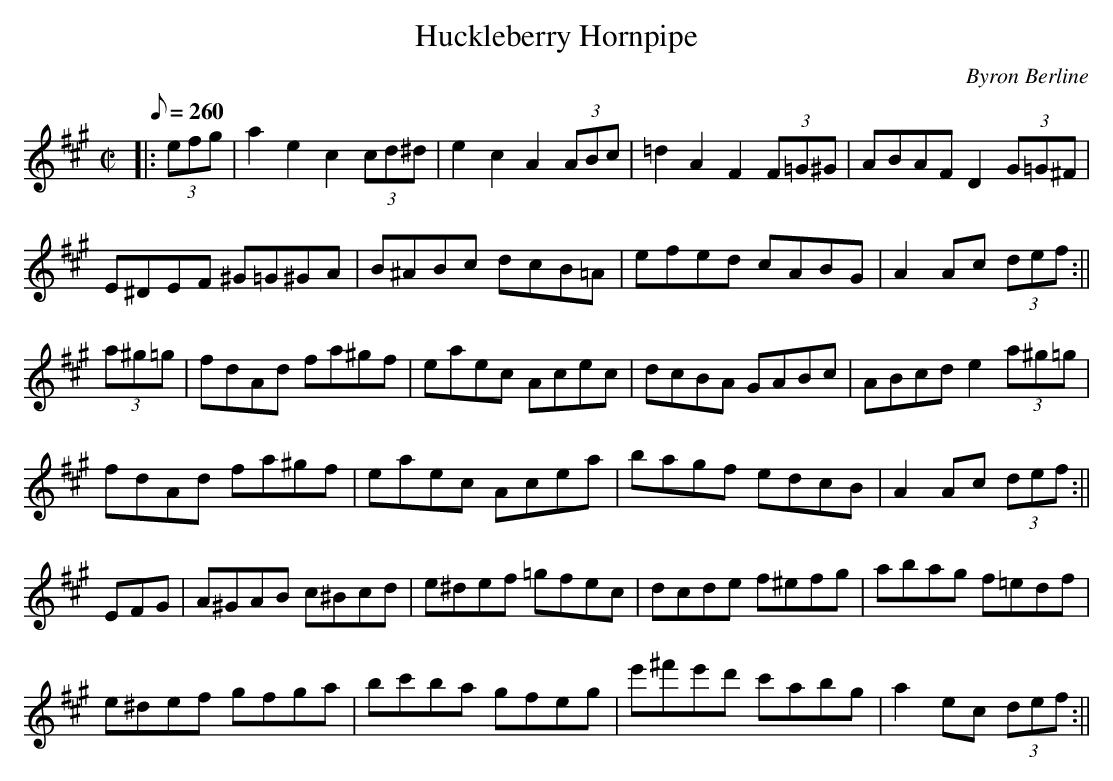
X:1
T:Huckleberry Hornpipe
M:C|
L:1/8
Q:260
C:Byron Berline
K:A
|:(3efg|a2 e2 c2 (3cd^d|e2 c2 A2 (3ABc|=d2 A2 F2 (3F=G^G|ABAF D2(3G=G^F|
E^DEF ^G=G^GA|B^ABc dcB=A| efed cABG|A2 Ac (3def:||
(3a^g=g|fdAd fa^gf|eaec Acec|dcBA GABc|ABcd e2(3a^g=g|
fdAd fa^gf|eaec Acea|bagf edcB|A2 Ac (3def:||
3EFG|A^GAB c^Bcd|e^def  =gfec|dcde f^efg|abag f=edf|
e^def gfga|bc'ba gfeg|e'^f'e'd' c'abg|a2 ec (3def:||
